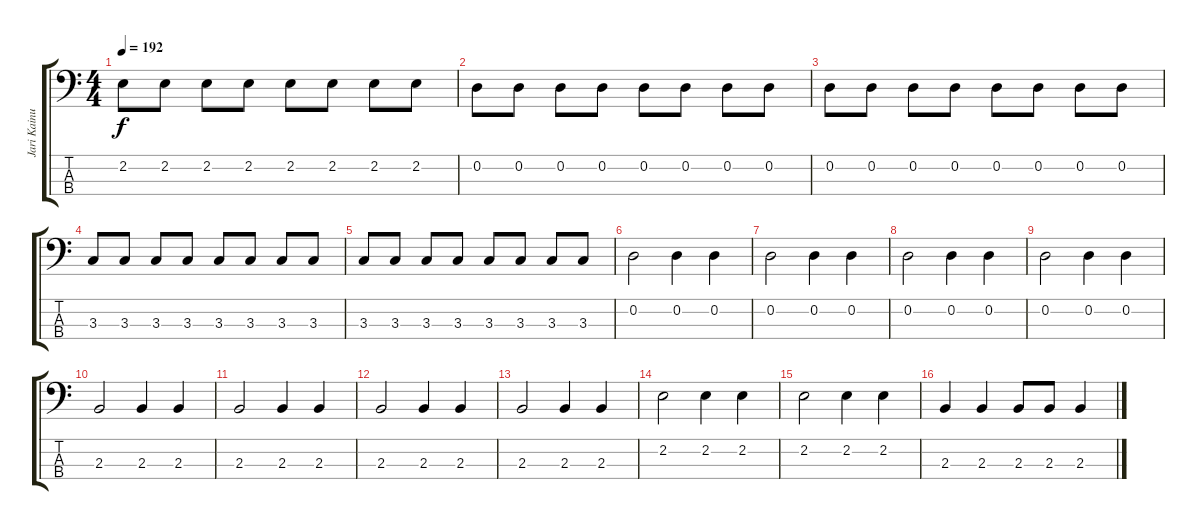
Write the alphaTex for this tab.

\track ("Jari Kainulainen" "Jari Kainu") {instrument electricbassfinger}
\staff {score tabs}
\tuning (G2 D2 A1 E1) {hide}
\ts (4 4)
\tempo 192
\clef f4
\ks c
2.2.8{dy f} 2.2.8 2.2.8 2.2.8 2.2.8 2.2.8 2.2.8 2.2.8 |
0.2.8 0.2.8 0.2.8 0.2.8 0.2.8 0.2.8 0.2.8 0.2.8 |
0.2.8 0.2.8 0.2.8 0.2.8 0.2.8 0.2.8 0.2.8 0.2.8 |
3.3.8 3.3.8 3.3.8 3.3.8 3.3.8 3.3.8 3.3.8 3.3.8 |
3.3.8 3.3.8 3.3.8 3.3.8 3.3.8 3.3.8 3.3.8 3.3.8 |
0.2.2 0.2.4 0.2.4 |
0.2.2 0.2.4 0.2.4 |
0.2.2 0.2.4 0.2.4 |
0.2.2 0.2.4 0.2.4 |
2.3.2 2.3.4 2.3.4 |
2.3.2 2.3.4 2.3.4 |
2.3.2 2.3.4 2.3.4 |
2.3.2 2.3.4 2.3.4 |
2.2.2 2.2.4 2.2.4 |
2.2.2 2.2.4 2.2.4 |
2.3.4 2.3.4 2.3.8 2.3.8 2.3.4
